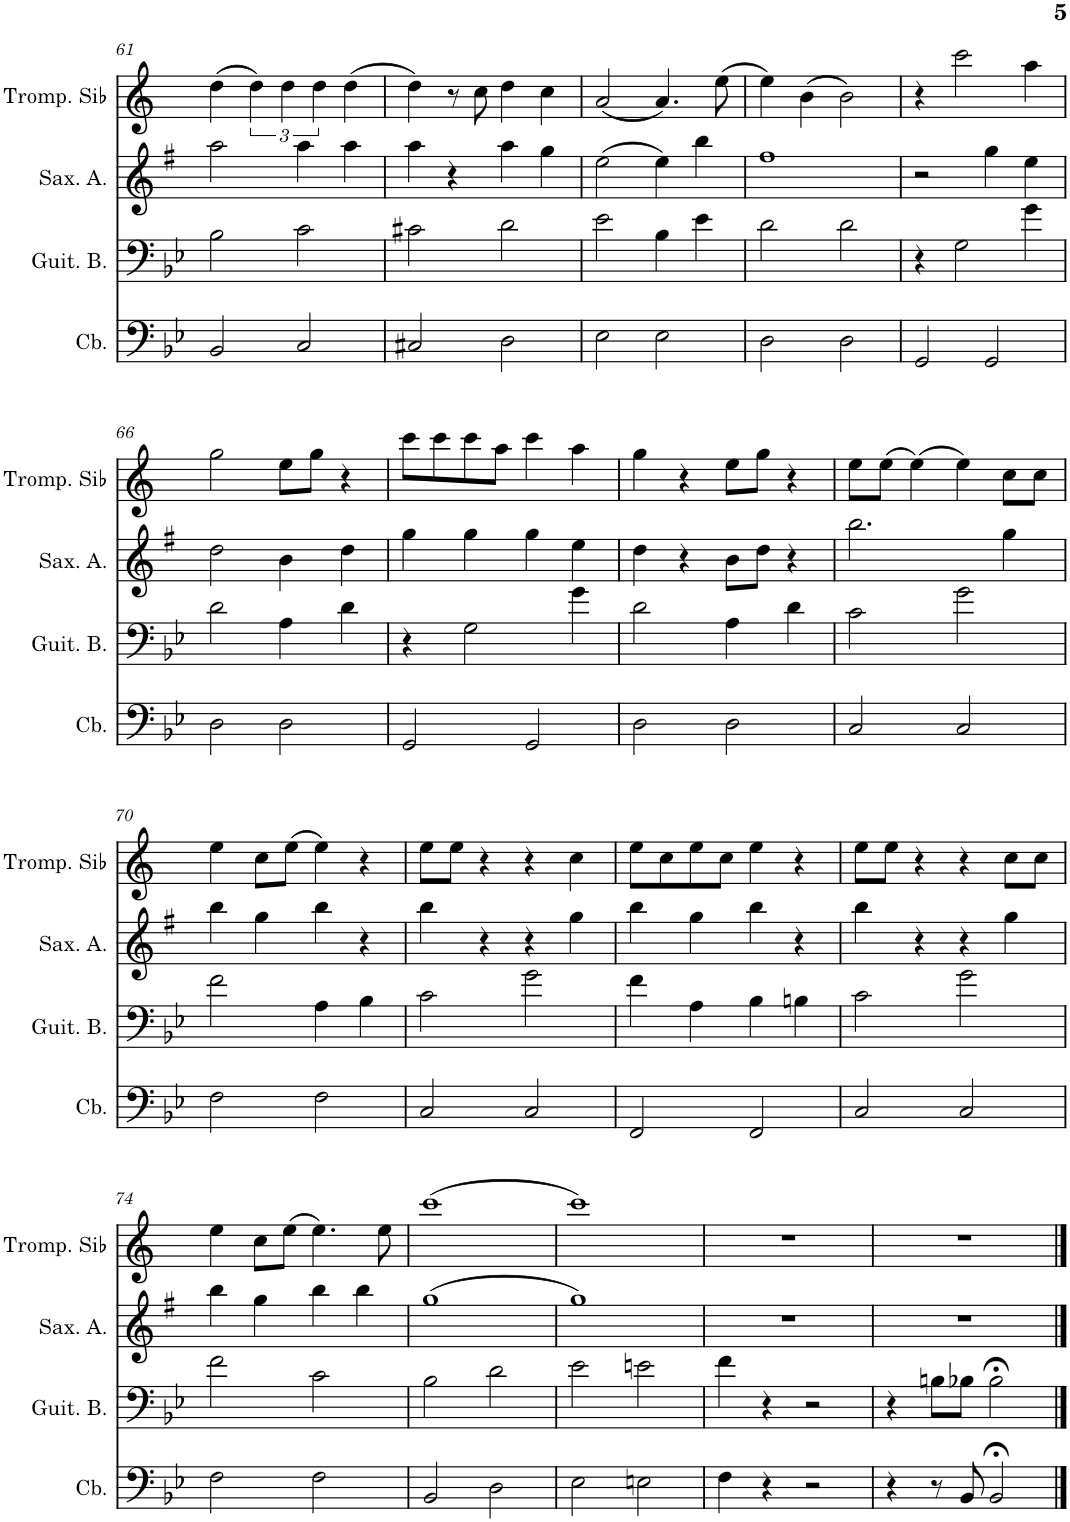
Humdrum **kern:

**kern	**kern	**kern	**kern
*part4	*part3	*part2	*part1
*staff4	*staff3	*staff2	*staff1
*I"Contrebasse	*I"Guitare basse	*I"Saxophone Alto	*I"Trompette en Sib
*I'Cb.	*I'Guit. B.	*I'Sax. A.	*I'Tromp. Sib
!!LO:PB:g=z
*clefF4	*clefF4	*clefG2	*clefG2
*Trd7c12	*Trd7c12	*Trd5c9	*Trd1c2
*k[b-e-]	*k[b-e-]	*k[f#]	*k[]
*M4/4	*M4/4	*M4/4	*M4/4
=61	=61	=61	=61
2BB-/	2B-\	2aa\	(4dd\
.	.	.	6dd\)
.	.	.	6dd\
2C/	2c\	4aa\	.
.	.	.	6dd\
.	.	4aa\	(4dd\
=62	=62	=62	=62
2C#X/	2c#X\	4aa\	4dd\)
.	.	4r	8r
.	.	.	8cc\
2D\	2d\	4aa\	4dd\
.	.	4gg\	4cc\
=63	=63	=63	=63
2E-\	2e-\	(2ee\	(2a/
2E-\	4B-\	4ee\)	4.a/)
.	4e-\	4bb\	.
.	.	.	(8ee\
=64	=64	=64	=64
2D\	2d\	1ff#	4ee\)
.	.	.	(4b\
2D\	2d\	.	2b\)
=65	=65	=65	=65
2GG/	4r	2r	4r
.	2G\	.	2ccc\
2GG/	.	4gg\	.
.	4g\	4ee\	4aa\
!!LO:LB:g=z
=66	=66	=66	=66
2D\	2d\	2dd\	2gg\
2D\	4A\	4b\	8ee\L
.	.	.	8gg\J
.	4d\	4dd\	4r
=67	=67	=67	=67
2GG/	4r	4gg\	8ccc\L
.	.	.	8ccc\
.	2G\	4gg\	8ccc\
.	.	.	8aa\J
2GG/	.	4gg\	4ccc\
.	4g\	4ee\	4aa\
=68	=68	=68	=68
2D\	2d\	4dd\	4gg\
.	.	4r	4r
2D\	4A\	8b\L	8ee\L
.	.	8dd\J	8gg\J
.	4d\	4r	4r
=69	=69	=69	=69
2C/	2c\	2.bb\	8ee\L
.	.	.	(8ee\J
.	.	.	(4ee\)
2C/	2g\	.	4ee\)
.	.	4gg\	8cc\L
.	.	.	8cc\J
!!LO:LB:g=z
=70	=70	=70	=70
2F\	2f\	4bb\	4ee\
.	.	4gg\	8cc\L
.	.	.	(8ee\J
2F\	4A\	4bb\	4ee\)
.	4B-\	4r	4r
=71	=71	=71	=71
2C/	2c\	4bb\	8ee\L
.	.	.	8ee\J
.	.	4r	4r
2C/	2g\	4r	4r
.	.	4gg\	4cc\
=72	=72	=72	=72
2FF/	4f\	4bb\	8ee\L
.	.	.	8cc\
.	4A\	4gg\	8ee\
.	.	.	8cc\J
2FF/	4B-\	4bb\	4ee\
.	4Bn\	4r	4r
=73	=73	=73	=73
2C/	2c\	4bb\	8ee\L
.	.	.	8ee\J
.	.	4r	4r
2C/	2g\	4r	4r
.	.	4gg\	8cc\L
.	.	.	8cc\J
!!LO:LB:g=z
=74	=74	=74	=74
2F\	2f\	4bb\	4ee\
.	.	4gg\	8cc\L
.	.	.	(8ee\J
2F\	2c\	4bb\	4.ee\)
.	.	4bb\	.
.	.	.	8ee\
=75	=75	=75	=75
2BB-/	2B-\	(1gg	(1ccc
2D\	2d\	.	.
=76	=76	=76	=76
2E-\	2e-\	1gg)	1ccc)
2En\	2en\	.	.
=77	=77	=77	=77
4F\	4f\	1r	1r
4r	4r	.	.
2r	2r	.	.
=78	=78	=78	=78
4r	4r	1r	1r
8r	8Bn\L	.	.
8BB-/	8B-X\J	.	.
2BB-;</	2B-;<\	.	.
==	==	==	==
*-	*-	*-	*-
